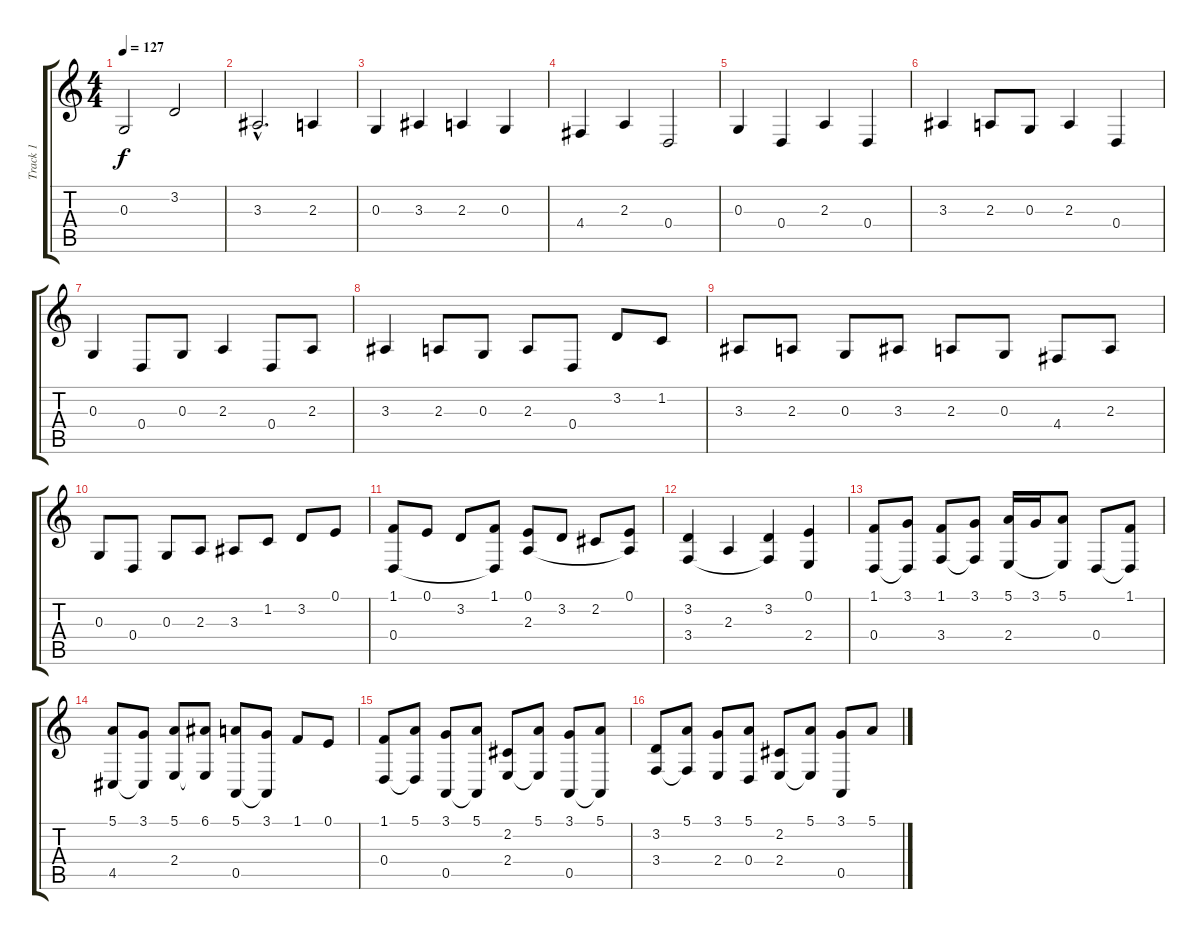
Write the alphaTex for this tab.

\track ("Track 1" "Track 1") {instrument drawbarorgan}
\staff {score tabs}
\tuning (E4 B3 G3 D3 A2 E2) {hide}
\ts (4 4)
\tempo 127
\clef g2
\ks c
0.3.2{dy f instrument drawbarorgan} 3.2.2 |
3.3{hac}.2{d} 2.3.4 |
0.3.4 3.3.4 2.3.4 0.3.4 |
4.4.4 2.3.4 0.4.2 |
0.3.4 0.4.4 2.3.4 0.4.4 |
3.3.4 2.3.8 0.3.8 2.3.4 0.4.4 |
0.3.4 0.4.8 0.3.8 2.3.4 0.4.8 2.3.8 |
3.3.4 2.3.8 0.3.8 2.3.8 0.4.8 3.2.8 1.2.8 |
3.3.8 2.3.8 0.3.8 3.3.8 2.3.8 0.3.8 4.4.8 2.3.8 |
0.3.8 0.4.8 0.3.8 2.3.8 3.3.8 1.2.8 3.2.8 0.1.8 |
(1.1 0.4).8 0.1.8 3.2.8 (1.1 0.4{t}).8 (0.1 2.3).8 3.2.8 2.2.8 (0.1 2.3{t}).8 |
(3.2 3.4).4 2.3.4 (3.2 3.4{t}).4 (0.1 2.4).4 |
(1.1 0.4).8 (3.1 0.4{t}).8 (1.1 3.4).8 (3.1 3.4{t}).8 (5.1 2.4).16 3.1.16 (5.1 2.4{t}).8 0.4.8 (1.1 0.4{t}).8 |
(5.1 4.5).8 (3.1 4.5{t}).8 (5.1 2.4).8 (6.1 2.4{t}).8 (5.1 0.5).8 (3.1 0.5{t}).8 1.1.8 0.1.8 |
(1.1 0.4).8 (5.1 0.4{t}).8 (3.1 0.5).8 (5.1 0.5{t}).8 (2.2 2.4).8 (5.1 2.4{t}).8 (3.1 0.5).8 (5.1 0.5{t}).8 |
(3.2 3.4).8 (5.1 3.4{t}).8 (3.1 2.4).8 (5.1 0.4).8 (2.2 2.4).8 (5.1 2.4{t}).8 (3.1 0.5).8 5.1.8
